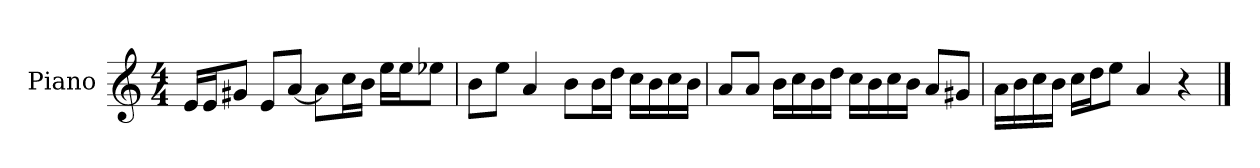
**kern
*part1
*staff1
*I"Piano
*I'P-no
*clefG2
*k[]
*M4/4
*MM90
=1
16e/LL
16e/J
8g#X/J
8e/L
[8a/J
8a\L]
16cc\L
16b\JJ
16ee\LL
16ee\J
8ee-X\J
=2
8b\L
8ee\J
4a/
8b\L
16b\L
16dd\JJ
16cc\LL
16b\
16cc\
16b\JJ
=3
8a/L
8a/J
16b\LL
16cc\
16b\
16dd\JJ
16cc\LL
16b\
16cc\
16b\JJ
8a/L
8g#X/J
!!LO:LB:g=z
=4
16a\LL
16b\
16cc\
16b\JJ
16cc\LL
16dd\J
8ee\J
4a/
4r
==
*-
